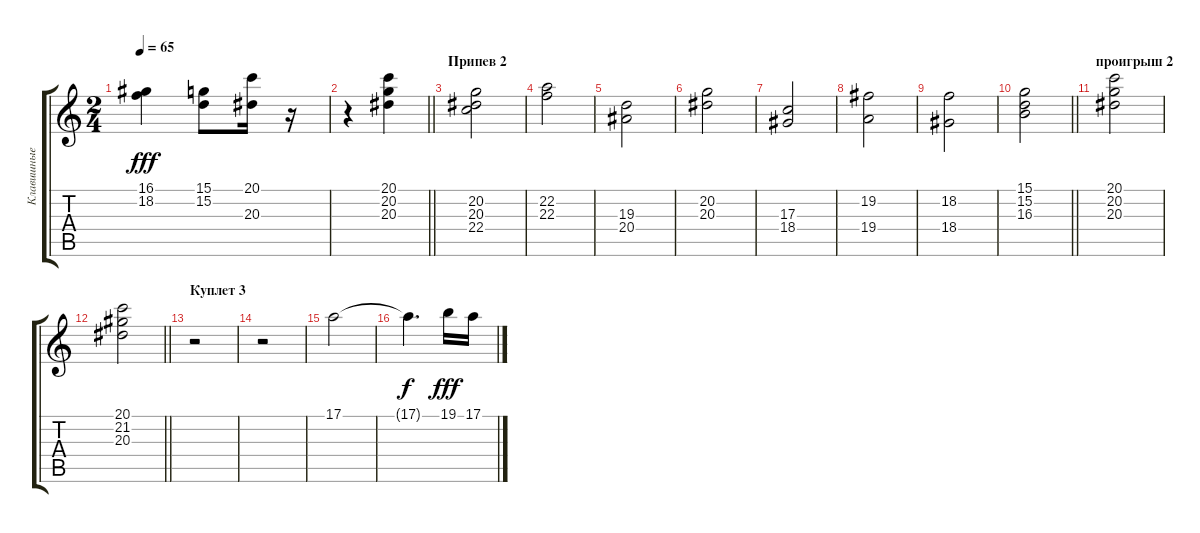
\track ("Клавишные 1" "Клавишные ") {instrument drawbarorgan}
\staff {score tabs}
\tuning (E4 B3 G3 D3 A2 E2) {hide}
\ts (2 4)
\tempo 65
\clef g2
\ks c
(16.1 18.2).4{dy fff} (15.1 15.2).8 (20.1 20.3).16 r.16 |
\barLineRight lightlight
r.4 (20.1 20.2 20.3).4 |
\section ("" "Припев 2")
(20.2 20.3 22.4).2 |
(22.2 22.3).2 |
(19.3 20.4).2 |
(20.2 20.3).2 |
(17.3 18.4).2 |
(19.2 19.4).2 |
(18.2 18.4).2 |
\barLineRight lightlight
(15.1 15.2 16.3).2 |
\section ("" "проигрыш 2")
(20.1 20.2 20.3).2 |
\barLineRight lightlight
(20.1 21.2 20.3).2 |
\section ("" "Куплет 3")
r.2 |
r.2 |
17.1.2 |
17.1{t}.4{d dy f} 19.1.16{dy fff} 17.1.16
